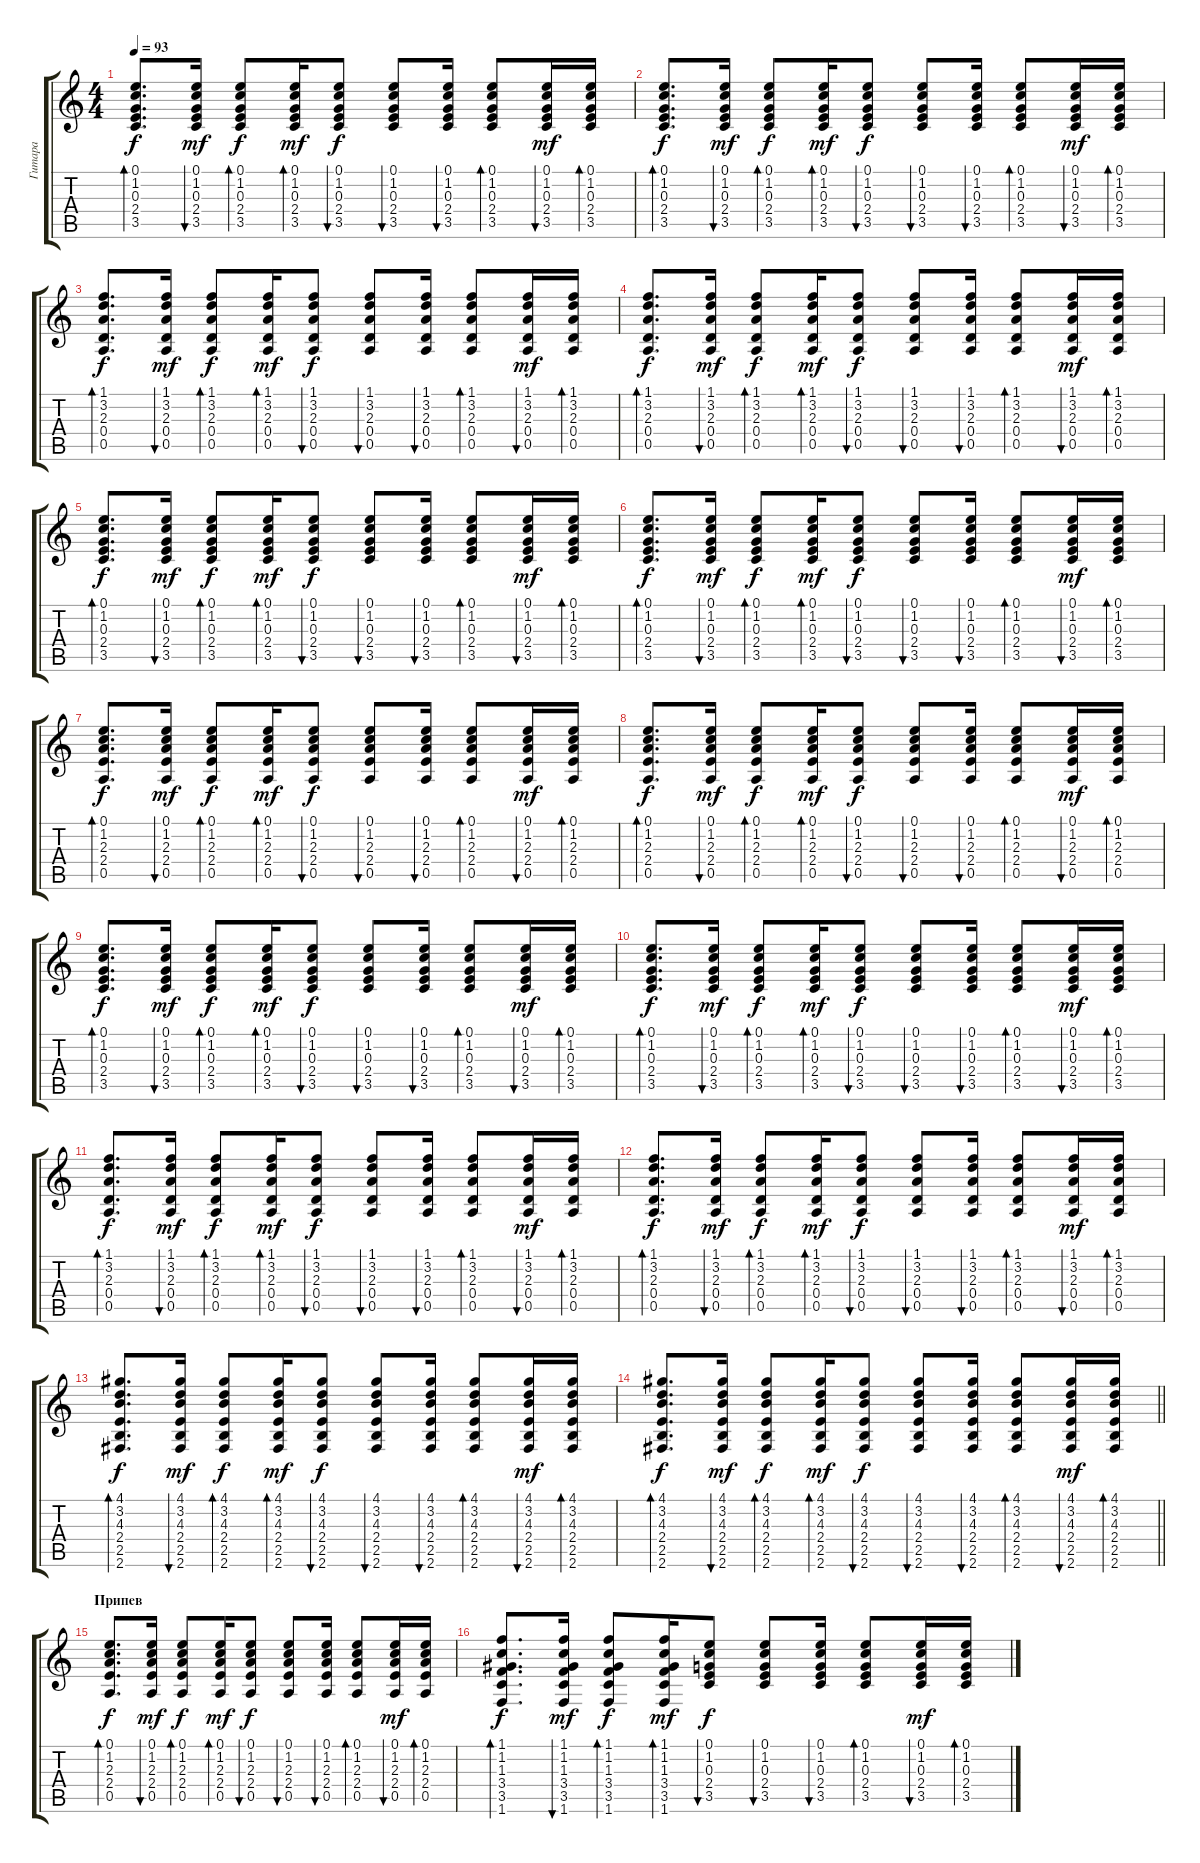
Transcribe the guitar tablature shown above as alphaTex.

\track ("Гитара" "Гитара") {instrument acousticguitarsteel}
\staff {score tabs}
\tuning (E4 B3 G3 D3 A2 E2) {hide}
\ts (4 4)
\tempo 93
\clef g2
\ks c
(0.1 1.2 0.3 2.4 3.5).8{d bd 60 dy f} (0.1 1.2 0.3 2.4 3.5).16{bu 60 dy mf} (0.1 1.2 0.3 2.4 3.5).8{bd 60 dy f} (0.1 1.2 0.3 2.4 3.5).16{bd 60 dy mf} (0.1 1.2 0.3 2.4 3.5).8{bu 60 dy f} (0.1 1.2 0.3 2.4 3.5).8{bu 60} (0.1 1.2 0.3 2.4 3.5).16{bu 60} (0.1 1.2 0.3 2.4 3.5).8{bd 60} (0.1 1.2 0.3 2.4 3.5).16{bu 60 dy mf} (0.1 1.2 0.3 2.4 3.5).16{bd 60} |
(0.1 1.2 0.3 2.4 3.5).8{d bd 60 dy f} (0.1 1.2 0.3 2.4 3.5).16{bu 60 dy mf} (0.1 1.2 0.3 2.4 3.5).8{bd 60 dy f} (0.1 1.2 0.3 2.4 3.5).16{bd 60 dy mf} (0.1 1.2 0.3 2.4 3.5).8{bu 60 dy f} (0.1 1.2 0.3 2.4 3.5).8{bu 60} (0.1 1.2 0.3 2.4 3.5).16{bu 60} (0.1 1.2 0.3 2.4 3.5).8{bd 60} (0.1 1.2 0.3 2.4 3.5).16{bu 60 dy mf} (0.1 1.2 0.3 2.4 3.5).16{bd 60} |
(1.1 3.2 2.3 0.4 0.5).8{d bd 60 dy f} (1.1 3.2 2.3 0.4 0.5).16{bu 60 dy mf} (1.1 3.2 2.3 0.4 0.5).8{bd 60 dy f} (1.1 3.2 2.3 0.4 0.5).16{bd 60 dy mf} (1.1 3.2 2.3 0.4 0.5).8{bu 60 dy f} (1.1 3.2 2.3 0.4 0.5).8{bu 60} (1.1 3.2 2.3 0.4 0.5).16{bu 60} (1.1 3.2 2.3 0.4 0.5).8{bd 60} (1.1 3.2 2.3 0.4 0.5).16{bu 60 dy mf} (1.1 3.2 2.3 0.4 0.5).16{bd 60} |
(1.1 3.2 2.3 0.4 0.5).8{d bd 60 dy f} (1.1 3.2 2.3 0.4 0.5).16{bu 60 dy mf} (1.1 3.2 2.3 0.4 0.5).8{bd 60 dy f} (1.1 3.2 2.3 0.4 0.5).16{bd 60 dy mf} (1.1 3.2 2.3 0.4 0.5).8{bu 60 dy f} (1.1 3.2 2.3 0.4 0.5).8{bu 60} (1.1 3.2 2.3 0.4 0.5).16{bu 60} (1.1 3.2 2.3 0.4 0.5).8{bd 60} (1.1 3.2 2.3 0.4 0.5).16{bu 60 dy mf} (1.1 3.2 2.3 0.4 0.5).16{bd 60} |
(0.1 1.2 0.3 2.4 3.5).8{d bd 60 dy f} (0.1 1.2 0.3 2.4 3.5).16{bu 60 dy mf} (0.1 1.2 0.3 2.4 3.5).8{bd 60 dy f} (0.1 1.2 0.3 2.4 3.5).16{bd 60 dy mf} (0.1 1.2 0.3 2.4 3.5).8{bu 60 dy f} (0.1 1.2 0.3 2.4 3.5).8{bu 60} (0.1 1.2 0.3 2.4 3.5).16{bu 60} (0.1 1.2 0.3 2.4 3.5).8{bd 60} (0.1 1.2 0.3 2.4 3.5).16{bu 60 dy mf} (0.1 1.2 0.3 2.4 3.5).16{bd 60} |
(0.1 1.2 0.3 2.4 3.5).8{d bd 60 dy f} (0.1 1.2 0.3 2.4 3.5).16{bu 60 dy mf} (0.1 1.2 0.3 2.4 3.5).8{bd 60 dy f} (0.1 1.2 0.3 2.4 3.5).16{bd 60 dy mf} (0.1 1.2 0.3 2.4 3.5).8{bu 60 dy f} (0.1 1.2 0.3 2.4 3.5).8{bu 60} (0.1 1.2 0.3 2.4 3.5).16{bu 60} (0.1 1.2 0.3 2.4 3.5).8{bd 60} (0.1 1.2 0.3 2.4 3.5).16{bu 60 dy mf} (0.1 1.2 0.3 2.4 3.5).16{bd 60} |
(0.1 1.2 2.3 2.4 0.5).8{d bd 60 dy f} (0.1 1.2 2.3 2.4 0.5).16{bu 60 dy mf} (0.1 1.2 2.3 2.4 0.5).8{bd 60 dy f} (0.1 1.2 2.3 2.4 0.5).16{bd 60 dy mf} (0.1 1.2 2.3 2.4 0.5).8{bu 60 dy f} (0.1 1.2 2.3 2.4 0.5).8{bu 60} (0.1 1.2 2.3 2.4 0.5).16{bu 60} (0.1 1.2 2.3 2.4 0.5).8{bd 60} (0.1 1.2 2.3 2.4 0.5).16{bu 60 dy mf} (0.1 1.2 2.3 2.4 0.5).16{bd 60} |
(0.1 1.2 2.3 2.4 0.5).8{d bd 60 dy f} (0.1 1.2 2.3 2.4 0.5).16{bu 60 dy mf} (0.1 1.2 2.3 2.4 0.5).8{bd 60 dy f} (0.1 1.2 2.3 2.4 0.5).16{bd 60 dy mf} (0.1 1.2 2.3 2.4 0.5).8{bu 60 dy f} (0.1 1.2 2.3 2.4 0.5).8{bu 60} (0.1 1.2 2.3 2.4 0.5).16{bu 60} (0.1 1.2 2.3 2.4 0.5).8{bd 60} (0.1 1.2 2.3 2.4 0.5).16{bu 60 dy mf} (0.1 1.2 2.3 2.4 0.5).16{bd 60} |
(0.1 1.2 0.3 2.4 3.5).8{d bd 60 dy f} (0.1 1.2 0.3 2.4 3.5).16{bu 60 dy mf} (0.1 1.2 0.3 2.4 3.5).8{bd 60 dy f} (0.1 1.2 0.3 2.4 3.5).16{bd 60 dy mf} (0.1 1.2 0.3 2.4 3.5).8{bu 60 dy f} (0.1 1.2 0.3 2.4 3.5).8{bu 60} (0.1 1.2 0.3 2.4 3.5).16{bu 60} (0.1 1.2 0.3 2.4 3.5).8{bd 60} (0.1 1.2 0.3 2.4 3.5).16{bu 60 dy mf} (0.1 1.2 0.3 2.4 3.5).16{bd 60} |
(0.1 1.2 0.3 2.4 3.5).8{d bd 60 dy f} (0.1 1.2 0.3 2.4 3.5).16{bu 60 dy mf} (0.1 1.2 0.3 2.4 3.5).8{bd 60 dy f} (0.1 1.2 0.3 2.4 3.5).16{bd 60 dy mf} (0.1 1.2 0.3 2.4 3.5).8{bu 60 dy f} (0.1 1.2 0.3 2.4 3.5).8{bu 60} (0.1 1.2 0.3 2.4 3.5).16{bu 60} (0.1 1.2 0.3 2.4 3.5).8{bd 60} (0.1 1.2 0.3 2.4 3.5).16{bu 60 dy mf} (0.1 1.2 0.3 2.4 3.5).16{bd 60} |
(1.1 3.2 2.3 0.4 0.5).8{d bd 60 dy f} (1.1 3.2 2.3 0.4 0.5).16{bu 60 dy mf} (1.1 3.2 2.3 0.4 0.5).8{bd 60 dy f} (1.1 3.2 2.3 0.4 0.5).16{bd 60 dy mf} (1.1 3.2 2.3 0.4 0.5).8{bu 60 dy f} (1.1 3.2 2.3 0.4 0.5).8{bu 60} (1.1 3.2 2.3 0.4 0.5).16{bu 60} (1.1 3.2 2.3 0.4 0.5).8{bd 60} (1.1 3.2 2.3 0.4 0.5).16{bu 60 dy mf} (1.1 3.2 2.3 0.4 0.5).16{bd 60} |
(1.1 3.2 2.3 0.4 0.5).8{d bd 60 dy f} (1.1 3.2 2.3 0.4 0.5).16{bu 60 dy mf} (1.1 3.2 2.3 0.4 0.5).8{bd 60 dy f} (1.1 3.2 2.3 0.4 0.5).16{bd 60 dy mf} (1.1 3.2 2.3 0.4 0.5).8{bu 60 dy f} (1.1 3.2 2.3 0.4 0.5).8{bu 60} (1.1 3.2 2.3 0.4 0.5).16{bu 60} (1.1 3.2 2.3 0.4 0.5).8{bd 60} (1.1 3.2 2.3 0.4 0.5).16{bu 60 dy mf} (1.1 3.2 2.3 0.4 0.5).16{bd 60} |
(4.1 3.2 4.3 2.4 2.5 2.6).8{d bd 60 dy f} (4.1 3.2 4.3 2.4 2.5 2.6).16{bu 60 dy mf} (4.1 3.2 4.3 2.4 2.5 2.6).8{bd 60 dy f} (4.1 3.2 4.3 2.4 2.5 2.6).16{bd 60 dy mf} (4.1 3.2 4.3 2.4 2.5 2.6).8{bu 60 dy f} (4.1 3.2 4.3 2.4 2.5 2.6).8{bu 60} (4.1 3.2 4.3 2.4 2.5 2.6).16{bu 60} (4.1 3.2 4.3 2.4 2.5 2.6).8{bd 60} (4.1 3.2 4.3 2.4 2.5 2.6).16{bu 60 dy mf} (4.1 3.2 4.3 2.4 2.5 2.6).16{bd 60} |
\barLineRight lightlight
(4.1 3.2 4.3 2.4 2.5 2.6).8{d bd 60 dy f} (4.1 3.2 4.3 2.4 2.5 2.6).16{bu 60 dy mf} (4.1 3.2 4.3 2.4 2.5 2.6).8{bd 60 dy f} (4.1 3.2 4.3 2.4 2.5 2.6).16{bd 60 dy mf} (4.1 3.2 4.3 2.4 2.5 2.6).8{bu 60 dy f} (4.1 3.2 4.3 2.4 2.5 2.6).8{bu 60} (4.1 3.2 4.3 2.4 2.5 2.6).16{bu 60} (4.1 3.2 4.3 2.4 2.5 2.6).8{bd 60} (4.1 3.2 4.3 2.4 2.5 2.6).16{bu 60 dy mf} (4.1 3.2 4.3 2.4 2.5 2.6).16{bd 60} |
\section ("" "Припев")
(0.1 1.2 2.3 2.4 0.5).8{d bd 60 dy f} (0.1 1.2 2.3 2.4 0.5).16{bu 60 dy mf} (0.1 1.2 2.3 2.4 0.5).8{bd 60 dy f} (0.1 1.2 2.3 2.4 0.5).16{bd 60 dy mf} (0.1 1.2 2.3 2.4 0.5).8{bu 60 dy f} (0.1 1.2 2.3 2.4 0.5).8{bu 60} (0.1 1.2 2.3 2.4 0.5).16{bu 60} (0.1 1.2 2.3 2.4 0.5).8{bd 60} (0.1 1.2 2.3 2.4 0.5).16{bu 60 dy mf} (0.1 1.2 2.3 2.4 0.5).16{bd 60} |
(1.1 1.2 1.3 3.4 3.5 1.6).8{d bd 60 dy f} (1.1 1.2 1.3 3.4 3.5 1.6).16{bu 60 dy mf} (1.1 1.2 1.3 3.4 3.5 1.6).8{bd 60 dy f} (1.1 1.2 1.3 3.4 3.5 1.6).16{bd 60 dy mf} (0.1 1.2 0.3 2.4 3.5).8{bu 60 dy f} (0.1 1.2 0.3 2.4 3.5).8{bu 60} (0.1 1.2 0.3 2.4 3.5).16{bu 60} (0.1 1.2 0.3 2.4 3.5).8{bd 60} (0.1 1.2 0.3 2.4 3.5).16{bu 60 dy mf} (0.1 1.2 0.3 2.4 3.5).16{bd 60}
